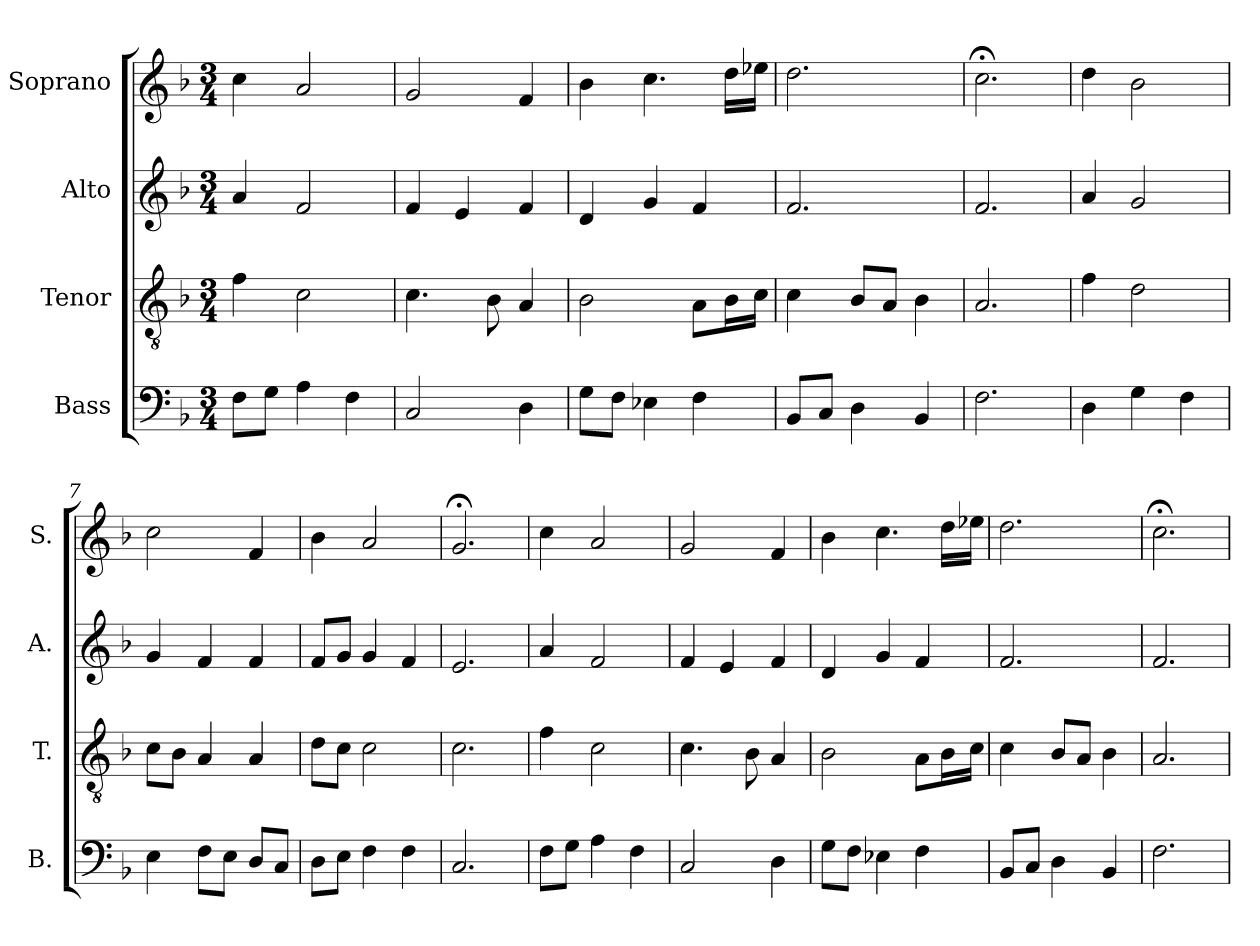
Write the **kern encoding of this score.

**kern	**kern	**kern	**kern
*part4	*part3	*part2	*part1
*staff4	*staff3	*staff2	*staff1
*I"Bass	*I"Tenor	*I"Alto	*I"Soprano
*I'B.	*I'T.	*I'A.	*I'S.
*clefF4	*clefGv2	*clefG2	*clefG2
*k[b-]	*k[b-]	*k[b-]	*k[b-]
*F:	*F:	*F:	*F:
*M3/4	*M3/4	*M3/4	*M3/4
=1	=1	=1	=1
8F\L	4f\	4a/	4cc\
8G\J	.	.	.
4A\	2c\	2f/	2a/
4F\	.	.	.
=2	=2	=2	=2
2C/	4.c\	4f/	2g/
.	.	4e/	.
.	8B-\	.	.
4D\	4A/	4f/	4f/
=3	=3	=3	=3
8G\L	2B-\	4d/	4b-\
8F\J	.	.	.
4E-X\	.	4g/	4.cc\
4F\	8A\L	4f/	.
.	16B-\L	.	16dd\LL
.	16c\JJ	.	16ee-X\JJ
=4	=4	=4	=4
8BB-/L	4c\	2.f/	2.dd\
8C/J	.	.	.
4D\	8B-/L	.	.
.	8A/J	.	.
4BB-/	4B-\	.	.
=5	=5	=5	=5
2.F\	2.A/	2.f/	2.cc;<\
=6	=6	=6	=6
4D\	4f\	4a/	4dd\
4G\	2d\	2g/	2b-\
4F\	.	.	.
=7	=7	=7	=7
4E\	8c\L	4g/	2cc\
.	8B-\J	.	.
8F\L	4A/	4f/	.
8E\J	.	.	.
8D/L	4A/	4f/	4f/
8C/J	.	.	.
!!LO:LB:g=z
=8	=8	=8	=8
8D\L	8d\L	8f/L	4b-\
8E\J	8c\J	8g/J	.
4F\	2c\	4g/	2a/
4F\	.	4f/	.
=9	=9	=9	=9
2.C/	2.c\	2.e/	2.g;</
=10	=10	=10	=10
8F\L	4f\	4a/	4cc\
8G\J	.	.	.
4A\	2c\	2f/	2a/
4F\	.	.	.
=11	=11	=11	=11
2C/	4.c\	4f/	2g/
.	.	4e/	.
.	8B-\	.	.
4D\	4A/	4f/	4f/
=12	=12	=12	=12
8G\L	2B-\	4d/	4b-\
8F\J	.	.	.
4E-X\	.	4g/	4.cc\
4F\	8A\L	4f/	.
.	16B-\L	.	16dd\LL
.	16c\JJ	.	16ee-X\JJ
=13	=13	=13	=13
8BB-/L	4c\	2.f/	2.dd\
8C/J	.	.	.
4D\	8B-/L	.	.
.	8A/J	.	.
4BB-/	4B-\	.	.
=14	=14	=14	=14
2.F\	2.A/	2.f/	2.cc;<\
=	=	=	=
*-	*-	*-	*-
